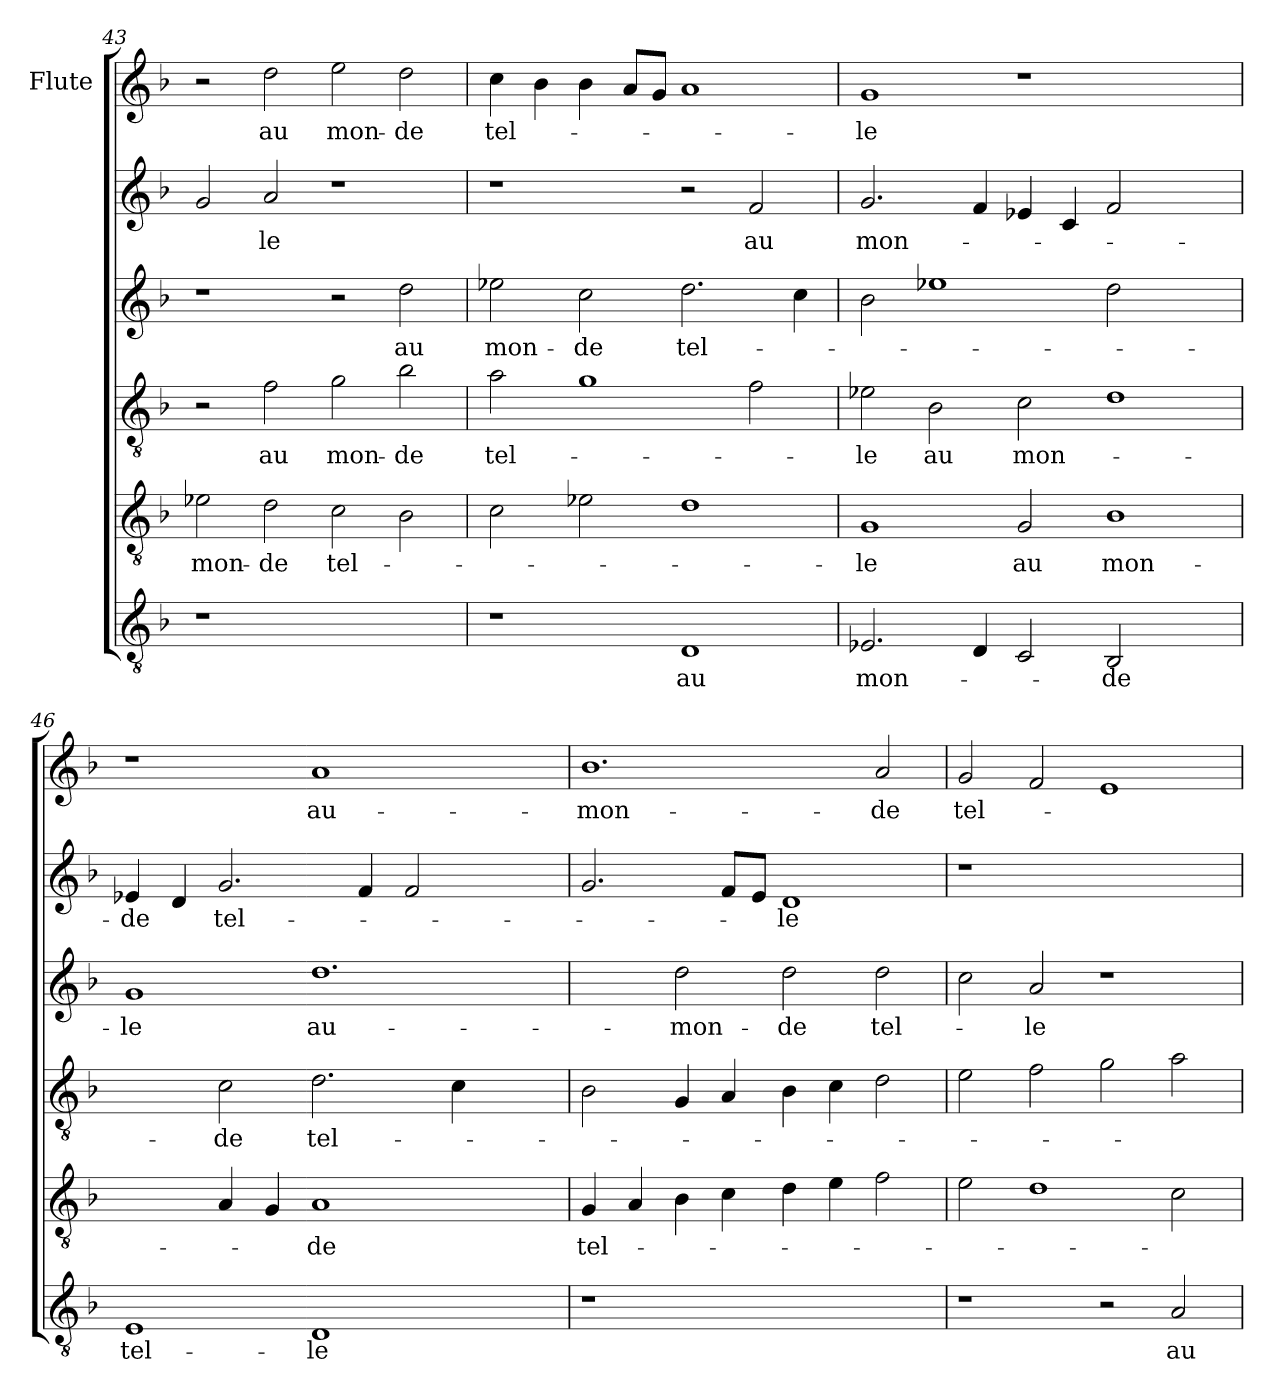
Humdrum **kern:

**kern	**text	**kern	**text	**kern	**text	**kern	**text	**kern	**text	**kern	**text
*part6	*part6	*part5	*part5	*part4	*part4	*part3	*part3	*part2	*part2	*part1	*part1
*staff6	*staff6	*staff5	*staff5	*staff4	*staff4	*staff3	*staff3	*staff2	*staff2	*staff1	*staff1
*	*	*	*	*	*	*	*	*	*	*I"Flute	*
*clefGv2	*	*clefGv2	*	*clefGv2	*	*clefG2	*	*clefG2	*	*clefG2	*
*k[b-]	*	*k[b-]	*	*k[b-]	*	*k[b-]	*	*k[b-]	*	*k[b-]	*
*F:	*	*F:	*	*F:	*	*F:	*	*F:	*	*F:	*
=43	=43	=43	=43	=43	=43	=43	=43	=43	=43	=43	=43
!	!	!	!LO:LY:b	!	!	!	!	!	!	!	!
1r	.	2e-X\	mon-	2r	.	1r	.	2g/	.	2r	.
!	!	!	!LO:LY:b	!	!LO:LY:b	!	!	!	!LO:LY:b	!	!LO:LY:b
.	.	2d\	-de	2f\	au	.	.	2a/	-le	2dd\	au
!	!	!	!LO:LY:b	!	!LO:LY:b	!	!	!	!	!	!LO:LY:b
1ryy	.	2c\	tel-	2g\	mon-	2r	.	1r	.	2ee\	mon-
!	!	!	!	!	!LO:LY:b	!	!LO:LY:b	!	!	!	!LO:LY:b
.	.	2B-\	.	2b-\	-de	2dd\	au	.	.	2dd\	-de
=44	=44	=44	=44	=44	=44	=44	=44	=44	=44	=44	=44
!	!	!	!	!	!LO:LY:b	!	!LO:LY:b	!	!	!	!LO:LY:b
1r	.	2c\	.	2a\	tel-	2ee-X\	mon-	1r	.	4cc\	tel-
.	.	.	.	.	.	.	.	.	.	4b-\	.
!	!	!	!	!	!	!	!LO:LY:b	!	!	!	!
.	.	2e-X\	.	1g	.	2cc\	-de	.	.	4b-\	.
.	.	.	.	.	.	.	.	.	.	8a/L	.
.	.	.	.	.	.	.	.	.	.	8g/J	.
!	!LO:LY:b	!	!	!	!	!	!LO:LY:b	!	!	!	!
1D	au	1d	.	.	.	2.dd\	tel-	2r	.	1a	.
!	!	!	!	!	!	!	!	!	!LO:LY:b	!	!
.	.	.	.	2f\	.	.	.	2f/	au	.	.
.	.	.	.	.	.	4cc\	.	.	.	.	.
!!LO:LB:g=z
=45	=45	=45	=45	=45	=45	=45	=45	=45	=45	=45	=45
!	!LO:LY:b	!	!LO:LY:b	!	!LO:LY:b	!	!	!	!LO:LY:b	!	!LO:LY:b
2.E-X/	mon-	1G	-le	2e-X\	-le	2b-\	.	2.g/	mon-	1g	-le
!	!	!	!	!	!LO:LY:b	!	!	!	!	!	!
.	.	.	.	2B-\	au	1ee-X	.	.	.	.	.
4D/	.	.	.	.	.	.	.	4f/	.	.	.
!	!	!	!LO:LY:b	!	!LO:LY:b	!	!	!	!	!	!
2C/	.	2G/	au	2c\	mon-	.	.	4e-X/	.	1r	.
.	.	.	.	.	.	.	.	4c/	.	.	.
!	!LO:LY:b	!	!LO:LY:b	!	!	!	!	!	!	!	!
2BB-/	-de	1B-	mon-	1d	.	2dd\	.	2f/	.	.	.
2ryy	.	.	.	.	.	2ryy	.	2ryy	.	2ryy	.
=46	=46	=46	=46	=46	=46	=46	=46	=46	=46	=46	=46
!	!LO:LY:b	!	!	!	!	!	!LO:LY:b	!	!LO:LY:b	!	!
1E	tel-	2B-\yy	.	2d\yy	.	1g	-le	4e-X/	-de	1r	.
.	.	.	.	.	.	.	.	4d/	.	.	.
!	!	!	!	!	!LO:LY:b	!	!	!	!LO:LY:b	!	!
.	.	4A/	.	2c\	-de	.	.	2.g/	tel-	.	.
.	.	4G/	.	.	.	.	.	.	.	.	.
!	!LO:LY:b	!	!LO:LY:b	!	!LO:LY:b	!	!LO:LY:b	!	!	!	!LO:LY:b
1D	-le	1A	-de	2.d\	tel-	1.dd	au-	.	.	1a	au-
.	.	.	.	.	.	.	.	4f/	.	.	.
.	.	.	.	.	.	.	.	2f/	.	.	.
.	.	.	.	4c\	.	.	.	.	.	.	.
2ryy	.	2ryy	.	2ryy	.	.	.	2ryy	.	2ryy	.
=47	=47	=47	=47	=47	=47	=47	=47	=47	=47	=47	=47
!	!	!	!LO:LY:b	!	!	!	!	!	!	!	!LO:LY:b
1r	.	4G/	tel-	2B-\	.	2dd\yy	.	2.g/	.	1.b-	-mon-
.	.	4A/	.	.	.	.	.	.	.	.	.
!	!	!	!	!	!	!	!LO:LY:b	!	!	!	!
.	.	4B-\	.	4G/	.	2dd\	-mon-	.	.	.	.
.	.	4c\	.	4A/	.	.	.	8f/L	.	.	.
.	.	.	.	.	.	.	.	8e/J	.	.	.
!	!	!	!	!	!	!	!LO:LY:b	!	!LO:LY:b	!	!
1ryy	.	4d\	.	4B-\	.	2dd\	-de	1d	-le	.	.
.	.	4e\	.	4c\	.	.	.	.	.	.	.
!	!	!	!	!	!	!	!LO:LY:b	!	!	!	!LO:LY:b
.	.	2f\	.	2d\	.	2dd\	tel-	.	.	2a/	-de
=48	=48	=48	=48	=48	=48	=48	=48	=48	=48	=48	=48
!	!	!	!	!	!	!	!	!	!	!	!LO:LY:b
1r	.	2e\	.	2e\	.	2cc\	.	1r	.	2g/	tel-
!	!	!	!	!	!	!	!LO:LY:b	!	!	!	!
.	.	1d	.	2f\	.	2a/	-le	.	.	2f/	.
2r	.	.	.	2g\	.	1r	.	1ryy	.	1e	.
!	!LO:LY:b	!	!	!	!	!	!	!	!	!	!
2A/	au-	2c\	.	2a\	.	.	.	.	.	.	.
=	=	=	=	=	=	=	=	=	=	=	=
*-	*-	*-	*-	*-	*-	*-	*-	*-	*-	*-	*-
